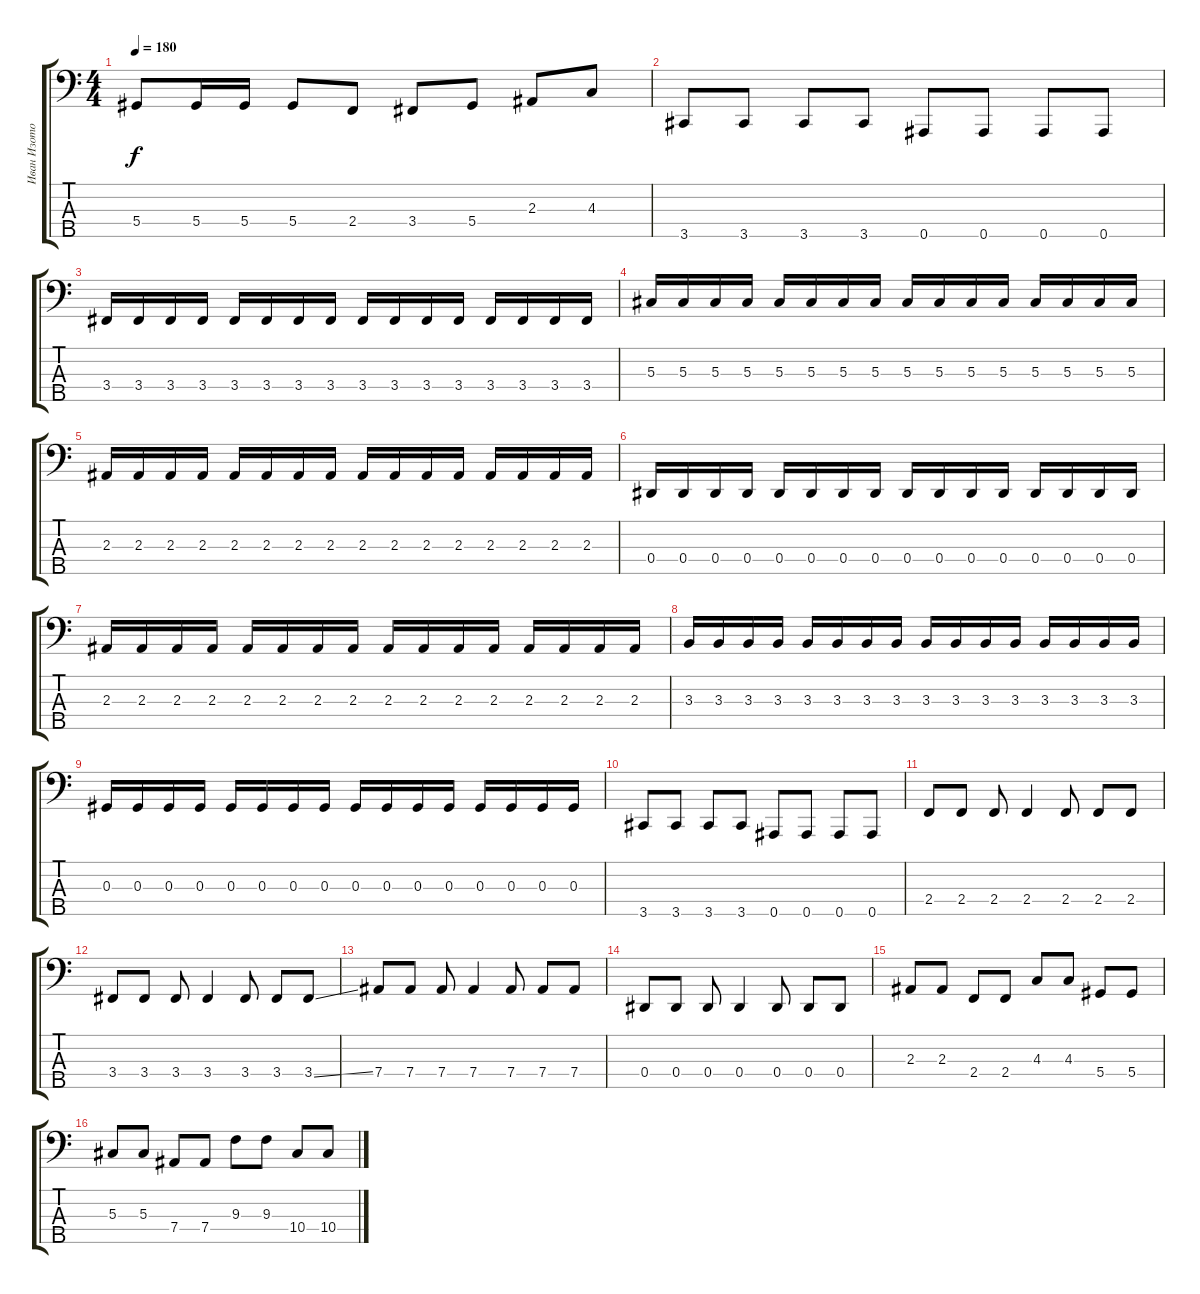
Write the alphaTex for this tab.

\track ("Иван Изотов" "Иван Изото") {instrument electricbasspick}
\staff {score tabs}
\tuning (Gb2 Db2 Ab1 Eb1 Bb0) {hide}
\ts (4 4)
\tempo 180
\clef f4
\ks c
5.4.8{dy f} 5.4.16 5.4.16 5.4.8 2.4.8 3.4.8 5.4.8 2.3.8 4.3.8 |
3.5.8 3.5.8 3.5.8 3.5.8 0.5.8 0.5.8 0.5.8 0.5.8 |
3.4.16 3.4.16 3.4.16 3.4.16 3.4.16 3.4.16 3.4.16 3.4.16 3.4.16 3.4.16 3.4.16 3.4.16 3.4.16 3.4.16 3.4.16 3.4.16 |
5.3.16 5.3.16 5.3.16 5.3.16 5.3.16 5.3.16 5.3.16 5.3.16 5.3.16 5.3.16 5.3.16 5.3.16 5.3.16 5.3.16 5.3.16 5.3.16 |
2.3.16 2.3.16 2.3.16 2.3.16 2.3.16 2.3.16 2.3.16 2.3.16 2.3.16 2.3.16 2.3.16 2.3.16 2.3.16 2.3.16 2.3.16 2.3.16 |
0.4.16 0.4.16 0.4.16 0.4.16 0.4.16 0.4.16 0.4.16 0.4.16 0.4.16 0.4.16 0.4.16 0.4.16 0.4.16 0.4.16 0.4.16 0.4.16 |
2.3.16 2.3.16 2.3.16 2.3.16 2.3.16 2.3.16 2.3.16 2.3.16 2.3.16 2.3.16 2.3.16 2.3.16 2.3.16 2.3.16 2.3.16 2.3.16 |
3.3.16 3.3.16 3.3.16 3.3.16 3.3.16 3.3.16 3.3.16 3.3.16 3.3.16 3.3.16 3.3.16 3.3.16 3.3.16 3.3.16 3.3.16 3.3.16 |
0.3.16 0.3.16 0.3.16 0.3.16 0.3.16 0.3.16 0.3.16 0.3.16 0.3.16 0.3.16 0.3.16 0.3.16 0.3.16 0.3.16 0.3.16 0.3.16 |
3.5.8 3.5.8 3.5.8 3.5.8 0.5.8 0.5.8 0.5.8 0.5.8 |
2.4.8 2.4.8 2.4.8 2.4.4 2.4.8 2.4.8 2.4.8 |
3.4.8 3.4.8 3.4.8 3.4.4 3.4.8 3.4.8 3.4{ss}.8 |
7.4.8 7.4.8 7.4.8 7.4.4 7.4.8 7.4.8 7.4.8 |
0.4.8 0.4.8 0.4.8 0.4.4 0.4.8 0.4.8 0.4.8 |
2.3.8 2.3.8 2.4.8 2.4.8 4.3.8 4.3.8 5.4.8 5.4.8 |
5.3.8 5.3.8 7.4.8 7.4.8 9.3.8 9.3.8 10.4.8 10.4.8
